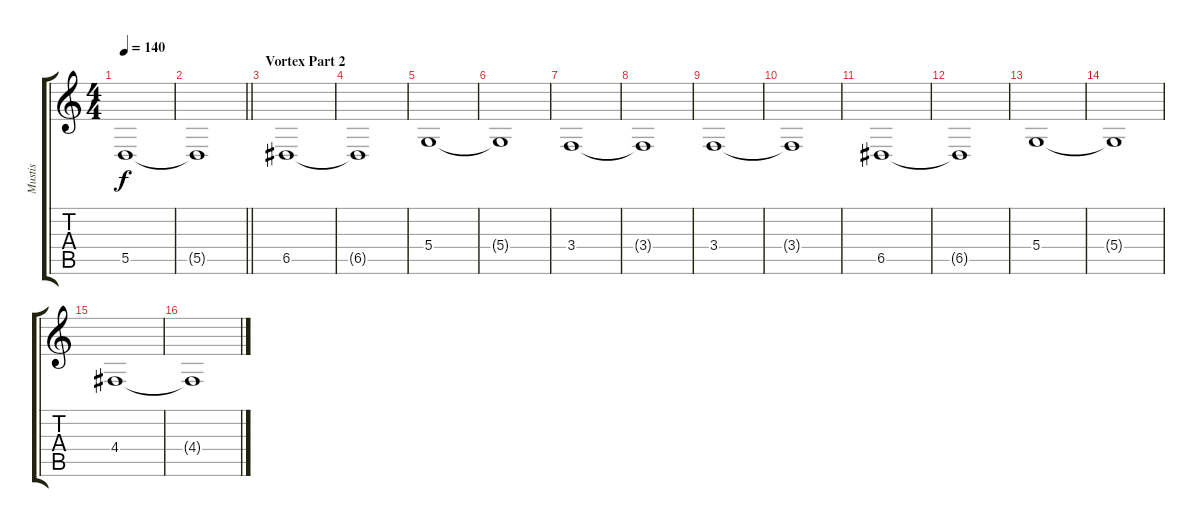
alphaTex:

\track ("Mustis" "Mustis") {instrument stringensemble1}
\staff {score tabs}
\tuning (E4 B3 G3 D3 A2 E2) {hide}
\ts (4 4)
\tempo 140
\clef g2
\ks c
5.5.1{dy f} |
\barLineRight lightlight
5.5{t}.1 |
\section ("" "Vortex Part 2")
6.5.1 |
6.5{t}.1 |
5.4.1 |
5.4{t}.1 |
3.4.1 |
3.4{t}.1 |
3.4.1 |
3.4{t}.1 |
6.5.1 |
6.5{t}.1 |
5.4.1 |
5.4{t}.1 |
4.4.1 |
4.4{t}.1
